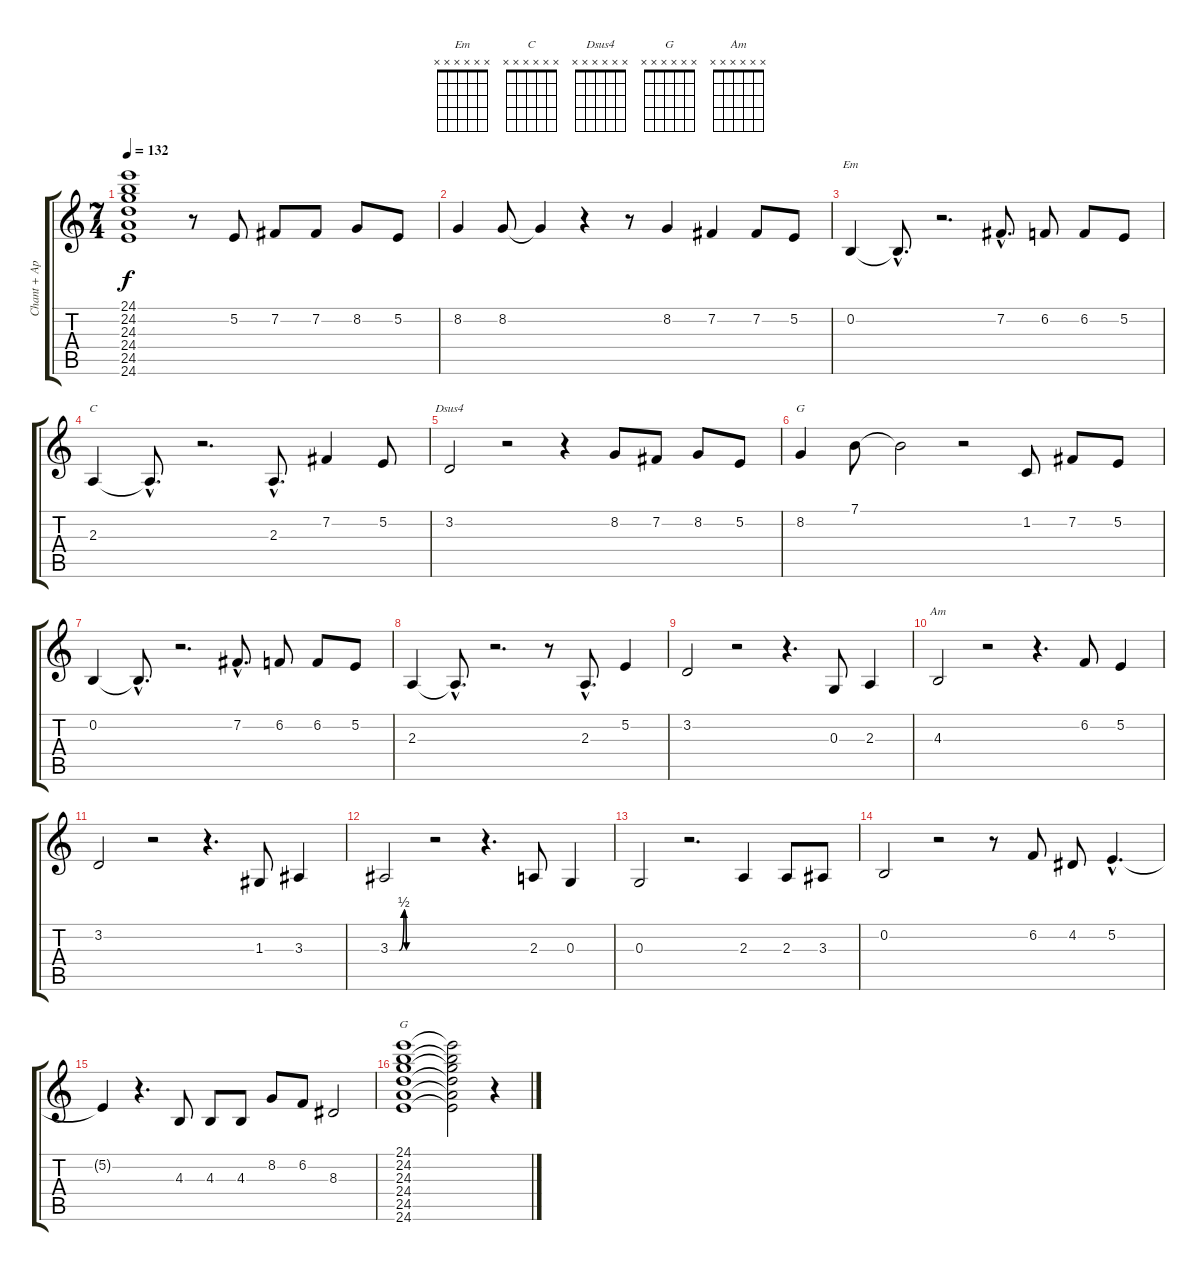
\track ("Chant + Applaudissements" "Chant + Ap") {instrument tangoaccordion}
\staff {score tabs}
\tuning (E4 B3 G3 D3 A2 E2) {hide}
\chord ("Em" x x x x x x)
\chord ("C" x x x x x x)
\chord ("Dsus4" x x x x x x)
\chord ("G" x x x x x x) {firstfret 8}
\chord ("Am" x x x x x x)
\chord ("G" x x x x x x)
\ts (7 4)
\tempo 132
\clef g2
\ks c
(24.1{t} 24.2{t} 24.3{t} 24.4{t} 24.5{t} 24.6{t}).1{dy f volume 3} r.8{instrument tangoaccordion} 5.2.8{volume 16} 7.2.8 7.2.8 8.2.8 5.2.8 |
8.2.4 8.2.8 8.2{t}.4 r.4 r.8 8.2.4 7.2.4 7.2.8 5.2.8 |
0.2.4{ch "Em"} 0.2{hac t}.8{d} r.2{d} 7.2{hac}.8{d} 6.2.8 6.2.8 5.2.8 |
2.3.4{ch "C"} 2.3{hac t}.8{d} r.2{d} 2.3{hac}.8{d} 7.2.4 5.2.8 |
3.2.2{ch "Dsus4"} r.2 r.4 8.2.8 7.2.8 8.2.8 5.2.8 |
8.2.4{ch "G"} 7.1.8 7.1{t}.2 r.2 1.2.8 7.2.8 5.2.8 |
0.2.4 0.2{hac t}.8{d} r.2{d} 7.2{hac}.8{d} 6.2.8 6.2.8 5.2.8 |
2.3.4 2.3{hac t}.8{d} r.2{d} r.8 2.3{hac}.8{d} 5.2.4 |
3.2.2 r.2 r.4{d} 0.3.8 2.3.4 |
4.3.2{ch "Am"} r.2 r.4{d} 6.2.8 5.2.4 |
3.2.2 r.2 r.4{d} 1.3.8 3.3.4 |
3.3{be (custom 0 0 15 0 23 2 27 0 60 0)}.2 r.2 r.4{d} 2.3.8 0.3.4 |
0.3.2 r.2{d} 2.3.4 2.3.8 3.3.8 |
0.2.2 r.2 r.8 6.2.8 4.2.8 5.2{hac}.4{d} |
5.2{t}.4 r.4{d} 4.3.8 4.3.8 4.3.8 8.2.8 6.2.8 8.3.2 |
(24.1 24.2 24.3 24.4 24.5 24.6).1{ch "G" volume 0 instrument applause} (24.1{t} 24.2{t} 24.3{t} 24.4{t} 24.5{t} 24.6{t}).2{volume 14} r.4
